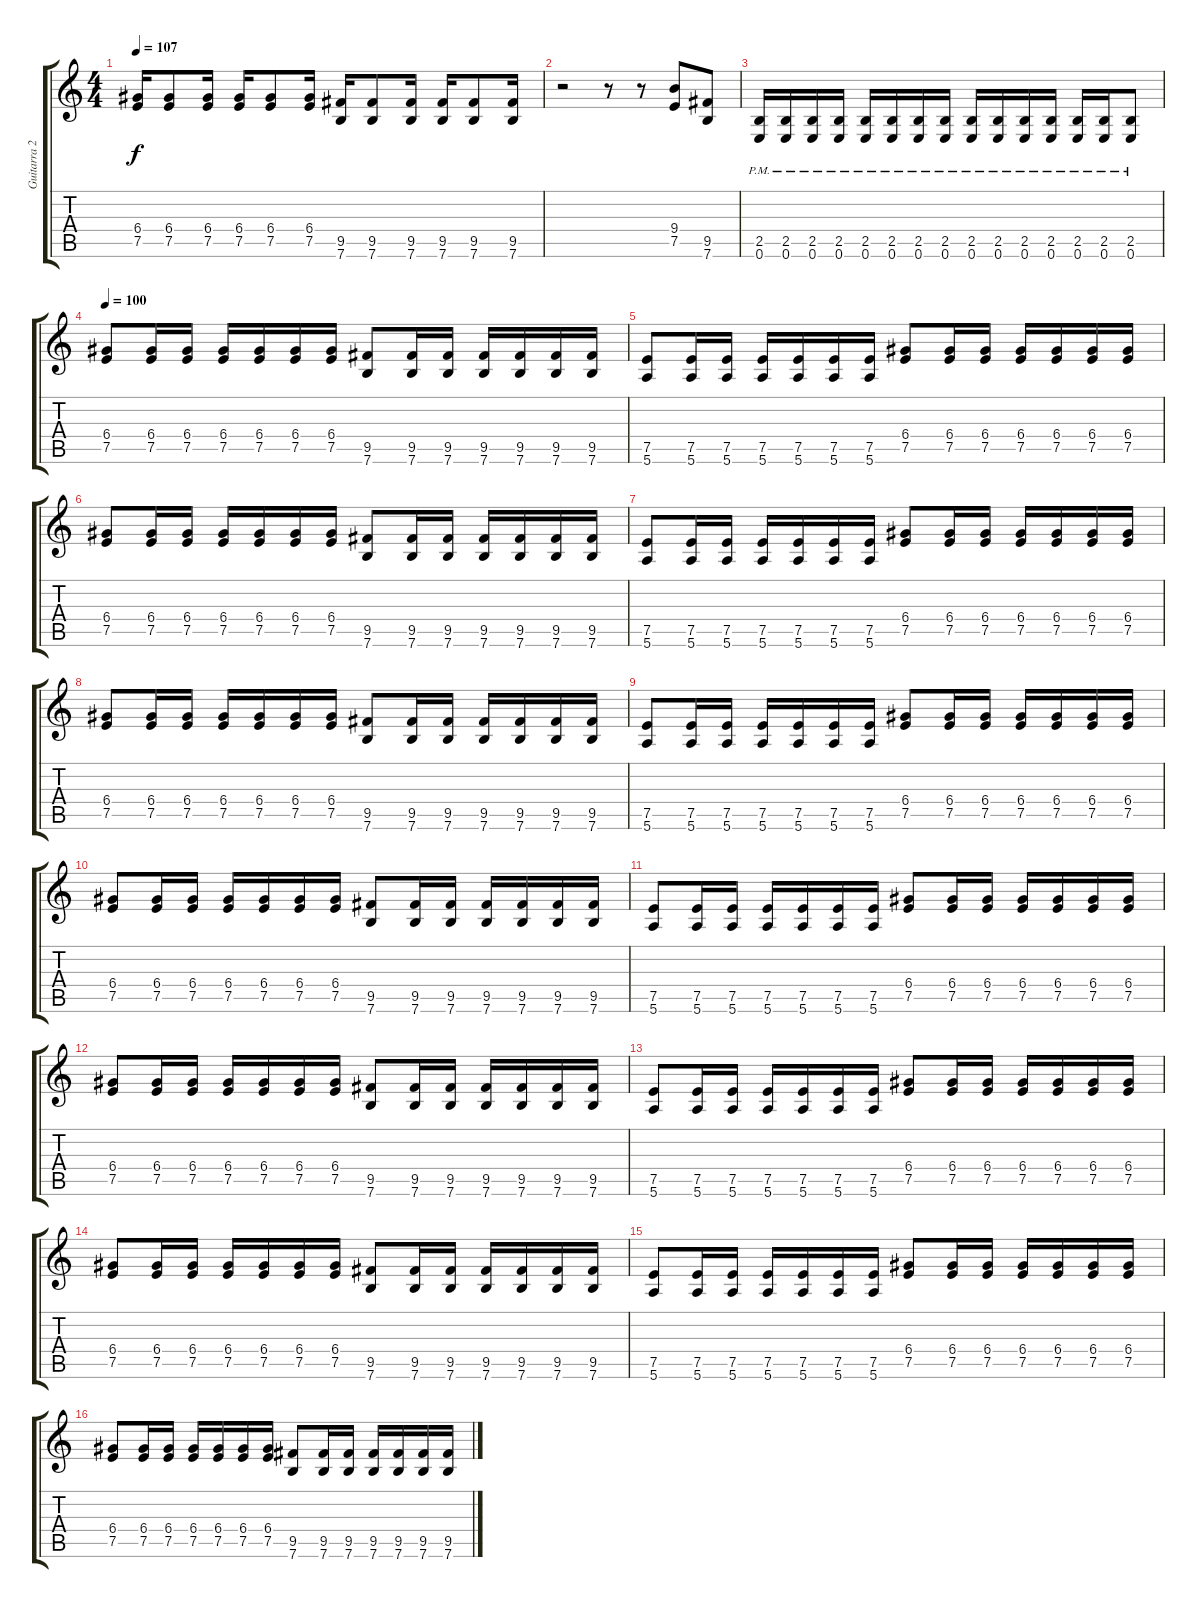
\track ("Guitarra 2" "Guitarra 2") {instrument overdrivenguitar}
\staff {score tabs}
\tuning (E4 B3 G3 D3 A2 E2) {hide}
\ts (4 4)
\tempo 107
\clef g2
\ks c
(6.4 7.5).16{dy f} (6.4 7.5).8 (6.4 7.5).16 (6.4 7.5).16 (6.4 7.5).8 (6.4 7.5).16 (9.5 7.6).16 (9.5 7.6).8 (9.5 7.6).16 (9.5 7.6).16 (9.5 7.6).8 (9.5 7.6).16 |
r.2 r.8 r.8 (9.4 7.5).8 (9.5 7.6).8 |
(2.5{pm} 0.6{pm}).16 (2.5{pm} 0.6{pm}).16 (2.5{pm} 0.6{pm}).16 (2.5{pm} 0.6{pm}).16 (2.5{pm} 0.6{pm}).16 (2.5{pm} 0.6{pm}).16 (2.5{pm} 0.6{pm}).16 (2.5{pm} 0.6{pm}).16 (2.5{pm} 0.6{pm}).16 (2.5{pm} 0.6{pm}).16 (2.5{pm} 0.6{pm}).16 (2.5{pm} 0.6{pm}).16 (2.5{pm} 0.6{pm}).16 (2.5{pm} 0.6{pm}).16 (2.5{pm} 0.6{pm}).8 |
\tempo 100
(6.4 7.5).8 (6.4 7.5).16 (6.4 7.5).16 (6.4 7.5).16 (6.4 7.5).16 (6.4 7.5).16 (6.4 7.5).16 (9.5 7.6).8 (9.5 7.6).16 (9.5 7.6).16 (9.5 7.6).16 (9.5 7.6).16 (9.5 7.6).16 (9.5 7.6).16 |
(7.5 5.6).8 (7.5 5.6).16 (7.5 5.6).16 (7.5 5.6).16 (7.5 5.6).16 (7.5 5.6).16 (7.5 5.6).16 (6.4 7.5).8 (6.4 7.5).16 (6.4 7.5).16 (6.4 7.5).16 (6.4 7.5).16 (6.4 7.5).16 (6.4 7.5).16 |
(6.4 7.5).8 (6.4 7.5).16 (6.4 7.5).16 (6.4 7.5).16 (6.4 7.5).16 (6.4 7.5).16 (6.4 7.5).16 (9.5 7.6).8 (9.5 7.6).16 (9.5 7.6).16 (9.5 7.6).16 (9.5 7.6).16 (9.5 7.6).16 (9.5 7.6).16 |
(7.5 5.6).8 (7.5 5.6).16 (7.5 5.6).16 (7.5 5.6).16 (7.5 5.6).16 (7.5 5.6).16 (7.5 5.6).16 (6.4 7.5).8 (6.4 7.5).16 (6.4 7.5).16 (6.4 7.5).16 (6.4 7.5).16 (6.4 7.5).16 (6.4 7.5).16 |
(6.4 7.5).8 (6.4 7.5).16 (6.4 7.5).16 (6.4 7.5).16 (6.4 7.5).16 (6.4 7.5).16 (6.4 7.5).16 (9.5 7.6).8 (9.5 7.6).16 (9.5 7.6).16 (9.5 7.6).16 (9.5 7.6).16 (9.5 7.6).16 (9.5 7.6).16 |
(7.5 5.6).8 (7.5 5.6).16 (7.5 5.6).16 (7.5 5.6).16 (7.5 5.6).16 (7.5 5.6).16 (7.5 5.6).16 (6.4 7.5).8 (6.4 7.5).16 (6.4 7.5).16 (6.4 7.5).16 (6.4 7.5).16 (6.4 7.5).16 (6.4 7.5).16 |
(6.4 7.5).8 (6.4 7.5).16 (6.4 7.5).16 (6.4 7.5).16 (6.4 7.5).16 (6.4 7.5).16 (6.4 7.5).16 (9.5 7.6).8 (9.5 7.6).16 (9.5 7.6).16 (9.5 7.6).16 (9.5 7.6).16 (9.5 7.6).16 (9.5 7.6).16 |
(7.5 5.6).8 (7.5 5.6).16 (7.5 5.6).16 (7.5 5.6).16 (7.5 5.6).16 (7.5 5.6).16 (7.5 5.6).16 (6.4 7.5).8 (6.4 7.5).16 (6.4 7.5).16 (6.4 7.5).16 (6.4 7.5).16 (6.4 7.5).16 (6.4 7.5).16 |
(6.4 7.5).8 (6.4 7.5).16 (6.4 7.5).16 (6.4 7.5).16 (6.4 7.5).16 (6.4 7.5).16 (6.4 7.5).16 (9.5 7.6).8 (9.5 7.6).16 (9.5 7.6).16 (9.5 7.6).16 (9.5 7.6).16 (9.5 7.6).16 (9.5 7.6).16 |
(7.5 5.6).8 (7.5 5.6).16 (7.5 5.6).16 (7.5 5.6).16 (7.5 5.6).16 (7.5 5.6).16 (7.5 5.6).16 (6.4 7.5).8 (6.4 7.5).16 (6.4 7.5).16 (6.4 7.5).16 (6.4 7.5).16 (6.4 7.5).16 (6.4 7.5).16 |
(6.4 7.5).8 (6.4 7.5).16 (6.4 7.5).16 (6.4 7.5).16 (6.4 7.5).16 (6.4 7.5).16 (6.4 7.5).16 (9.5 7.6).8 (9.5 7.6).16 (9.5 7.6).16 (9.5 7.6).16 (9.5 7.6).16 (9.5 7.6).16 (9.5 7.6).16 |
(7.5 5.6).8 (7.5 5.6).16 (7.5 5.6).16 (7.5 5.6).16 (7.5 5.6).16 (7.5 5.6).16 (7.5 5.6).16 (6.4 7.5).8 (6.4 7.5).16 (6.4 7.5).16 (6.4 7.5).16 (6.4 7.5).16 (6.4 7.5).16 (6.4 7.5).16 |
(6.4 7.5).8 (6.4 7.5).16 (6.4 7.5).16 (6.4 7.5).16 (6.4 7.5).16 (6.4 7.5).16 (6.4 7.5).16 (9.5 7.6).8 (9.5 7.6).16 (9.5 7.6).16 (9.5 7.6).16 (9.5 7.6).16 (9.5 7.6).16 (9.5 7.6).16
